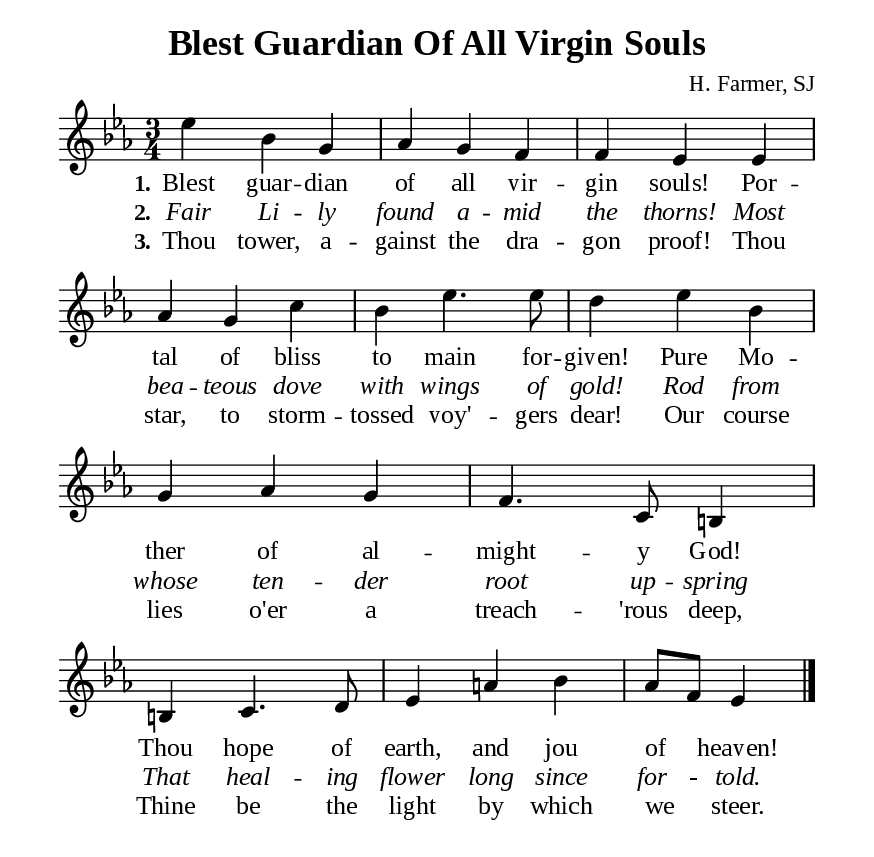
%%%%%%%%%%%%%%%%%%%%%%%%%%%%%
% CONTENTS OF THIS DOCUMENT
% 1. Common settings
% 2. Verse music
% 3. Verse lyrics
% 4. Layout
%%%%%%%%%%%%%%%%%%%%%%%%%%%%%

%%%%%%%%%%%%%%%%%%%%%%%%%%%%%
% 1. Common settings
%%%%%%%%%%%%%%%%%%%%%%%%%%%%%
\version "2.18.2"

\header {
  title = "Blest Guardian Of All Virgin Souls"
  composer = "H. Farmer, SJ"
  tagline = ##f
}

global= {
  \key ees \major
  \time 3/4
  \override Score.BarNumber.break-visibility = ##(#f #f #f)
  \override Lyrics.LyricSpace.minimum-distance = #3.0
}

\paper {
  #(set-paper-size "a5")
  top-margin = 3.2\mm
  bottom-marign = 10\mm
  left-margin = 10\mm
  right-margin = 10\mm
  indent = #0
  #(define fonts
	 (make-pango-font-tree "Liberation Serif"
	 		       "Liberation Serif"
			       "Liberation Serif"
			       (/ 20 20)))
  system-system-spacing = #'((basic-distance . 3) (padding . 3))
}

printItalic = \with {
  \override LyricText.font-shape = #'italic
}

%%%%%%%%%%%%%%%%%%%%%%%%%%%%%
% 2. Verse music
%%%%%%%%%%%%%%%%%%%%%%%%%%%%%
musicVerseSoprano = \relative c'' {
  %{	01	%} ees4 bes g |
  %{	02	%} aes g f |
  %{	03	%} f ees ees |
  %{	04	%} aes g c |
  %{	05	%} bes ees4. ees8 |
  %{	06	%} d4 ees bes |
  %{	07	%} g aes g |
  %{	08	%} f4. c8 b!4 |
  %{	09	%} b! c4. d8 |
  %{	10	%} ees4 a! bes |
  %{	11	%} aes8 f ees4 \bar "|."
}

%%%%%%%%%%%%%%%%%%%%%%%%%%%%%
% 3. Verse lyrics
%%%%%%%%%%%%%%%%%%%%%%%%%%%%%
verseOne = \lyricmode {
  \set stanza = #"1."
  Blest guar -- dian of all vir -- gin souls!
  Por -- tal of bliss to main for -- given!
  Pure Mo -- ther of al -- might -- y God!
  Thou hope of earth, and jou of _ heaven!
}

verseTwo = \lyricmode {
  \set stanza = #"2."
  Fair Li -- ly found a -- mid the thorns!
  Most bea -- teous dove with wings of gold!
  Rod from whose ten -- der root up -- spring
  That heal -- ing flower long since for - told.
}

verseThree = \lyricmode {
  \set stanza = #"3."
  Thou tower, a -- gainst the dra -- gon proof!
  Thou star, to storm -- tossed voy' -- gers dear!
  Our course lies o'er a treach -- 'rous deep,
  Thine be the light by which we _ steer.
}

%%%%%%%%%%%%%%%%%%%%%%%%%%%%%
% 4. Layout
%%%%%%%%%%%%%%%%%%%%%%%%%%%%%
\score {
    \new ChoirStaff <<
      \new Staff <<
        \clef "treble"
        \new Voice = "sopranos" { \global   \musicVerseSoprano }
      >>
      \new Lyrics \lyricsto sopranos \verseOne
      \new Lyrics \printItalic \lyricsto sopranos \verseTwo
      \new Lyrics \lyricsto sopranos \verseThree
    >>
}
